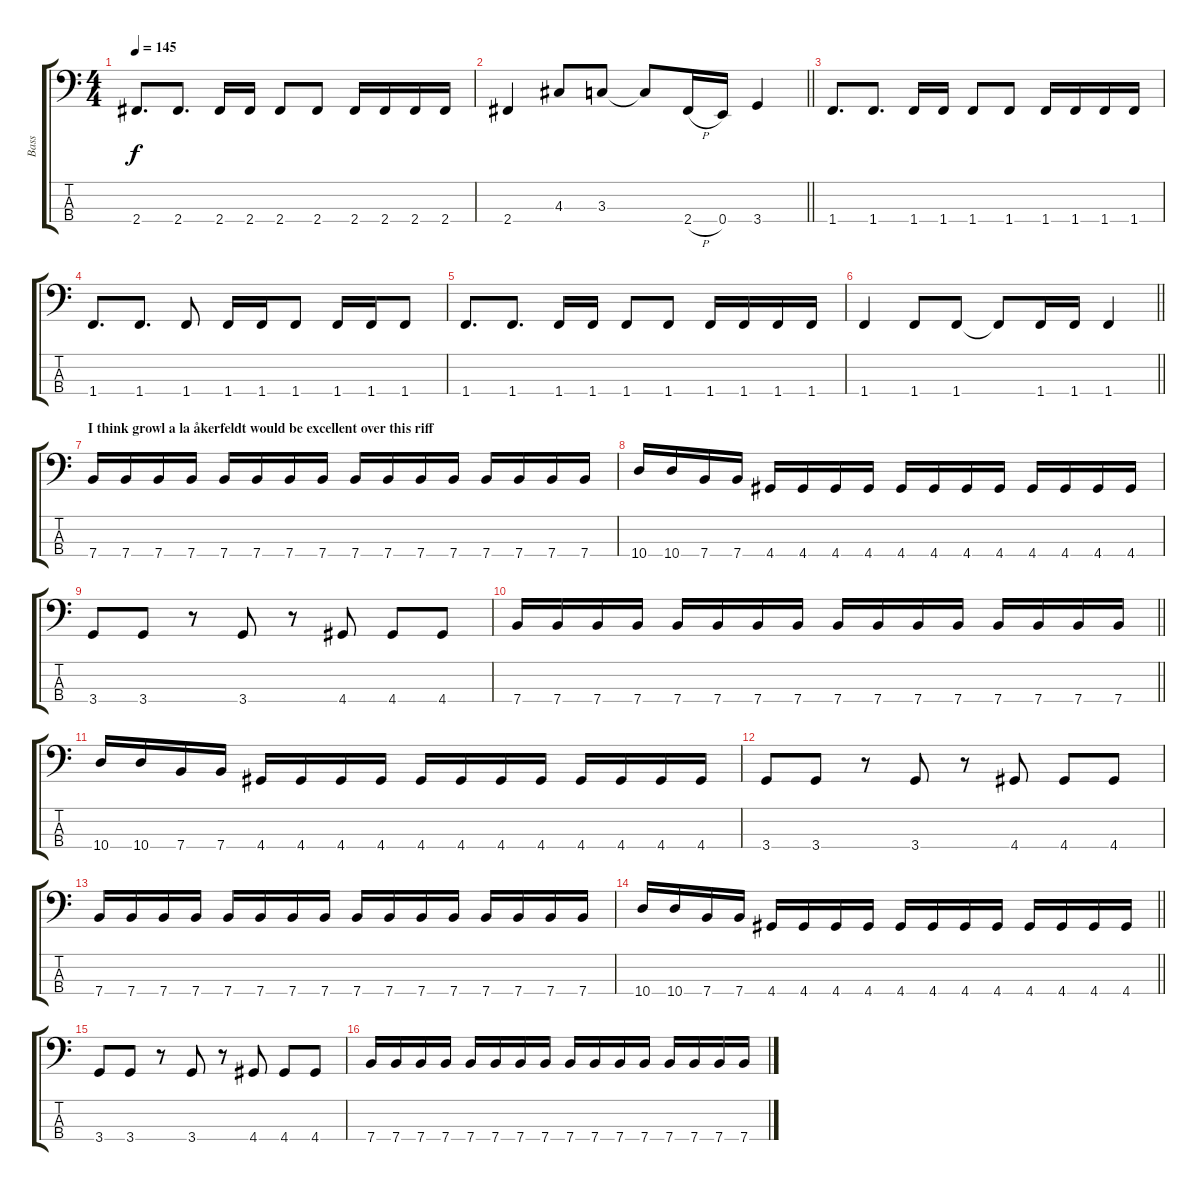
\track ("Bass" "Bass") {instrument electricbassfinger}
\staff {score tabs}
\tuning (G2 D2 A1 E1) {hide}
\ts (4 4)
\tempo 145
\clef f4
\ks c
2.4.8{d dy f} 2.4.8{d} 2.4.16 2.4.16 2.4.8 2.4.8 2.4.16 2.4.16 2.4.16 2.4.16 |
\barLineRight lightlight
2.4.4 4.3.8 3.3.8 3.3{t}.8 2.4{h}.16 0.4.16 3.4.4 |
1.4.8{d} 1.4.8{d} 1.4.16 1.4.16 1.4.8 1.4.8 1.4.16 1.4.16 1.4.16 1.4.16 |
1.4.8{d} 1.4.8{d} 1.4.8 1.4.16 1.4.16 1.4.8 1.4.16 1.4.16 1.4.8 |
1.4.8{d} 1.4.8{d} 1.4.16 1.4.16 1.4.8 1.4.8 1.4.16 1.4.16 1.4.16 1.4.16 |
\barLineRight lightlight
1.4.4 1.4.8 1.4.8 1.4{t}.8 1.4.16 1.4.16 1.4.4 |
\section ("" "I think growl a la åkerfeldt would be excellent over this riff")
7.4.16 7.4.16 7.4.16 7.4.16 7.4.16 7.4.16 7.4.16 7.4.16 7.4.16 7.4.16 7.4.16 7.4.16 7.4.16 7.4.16 7.4.16 7.4.16 |
10.4.16 10.4.16 7.4.16 7.4.16 4.4.16 4.4.16 4.4.16 4.4.16 4.4.16 4.4.16 4.4.16 4.4.16 4.4.16 4.4.16 4.4.16 4.4.16 |
3.4.8 3.4.8 r.8 3.4.8 r.8 4.4.8 4.4.8 4.4.8 |
\barLineRight lightlight
7.4.16 7.4.16 7.4.16 7.4.16 7.4.16 7.4.16 7.4.16 7.4.16 7.4.16 7.4.16 7.4.16 7.4.16 7.4.16 7.4.16 7.4.16 7.4.16 |
10.4.16 10.4.16 7.4.16 7.4.16 4.4.16 4.4.16 4.4.16 4.4.16 4.4.16 4.4.16 4.4.16 4.4.16 4.4.16 4.4.16 4.4.16 4.4.16 |
3.4.8 3.4.8 r.8 3.4.8 r.8 4.4.8 4.4.8 4.4.8 |
7.4.16 7.4.16 7.4.16 7.4.16 7.4.16 7.4.16 7.4.16 7.4.16 7.4.16 7.4.16 7.4.16 7.4.16 7.4.16 7.4.16 7.4.16 7.4.16 |
\barLineRight lightlight
10.4.16 10.4.16 7.4.16 7.4.16 4.4.16 4.4.16 4.4.16 4.4.16 4.4.16 4.4.16 4.4.16 4.4.16 4.4.16 4.4.16 4.4.16 4.4.16 |
3.4.8 3.4.8 r.8 3.4.8 r.8 4.4.8 4.4.8 4.4.8 |
7.4.16 7.4.16 7.4.16 7.4.16 7.4.16 7.4.16 7.4.16 7.4.16 7.4.16 7.4.16 7.4.16 7.4.16 7.4.16 7.4.16 7.4.16 7.4.16
